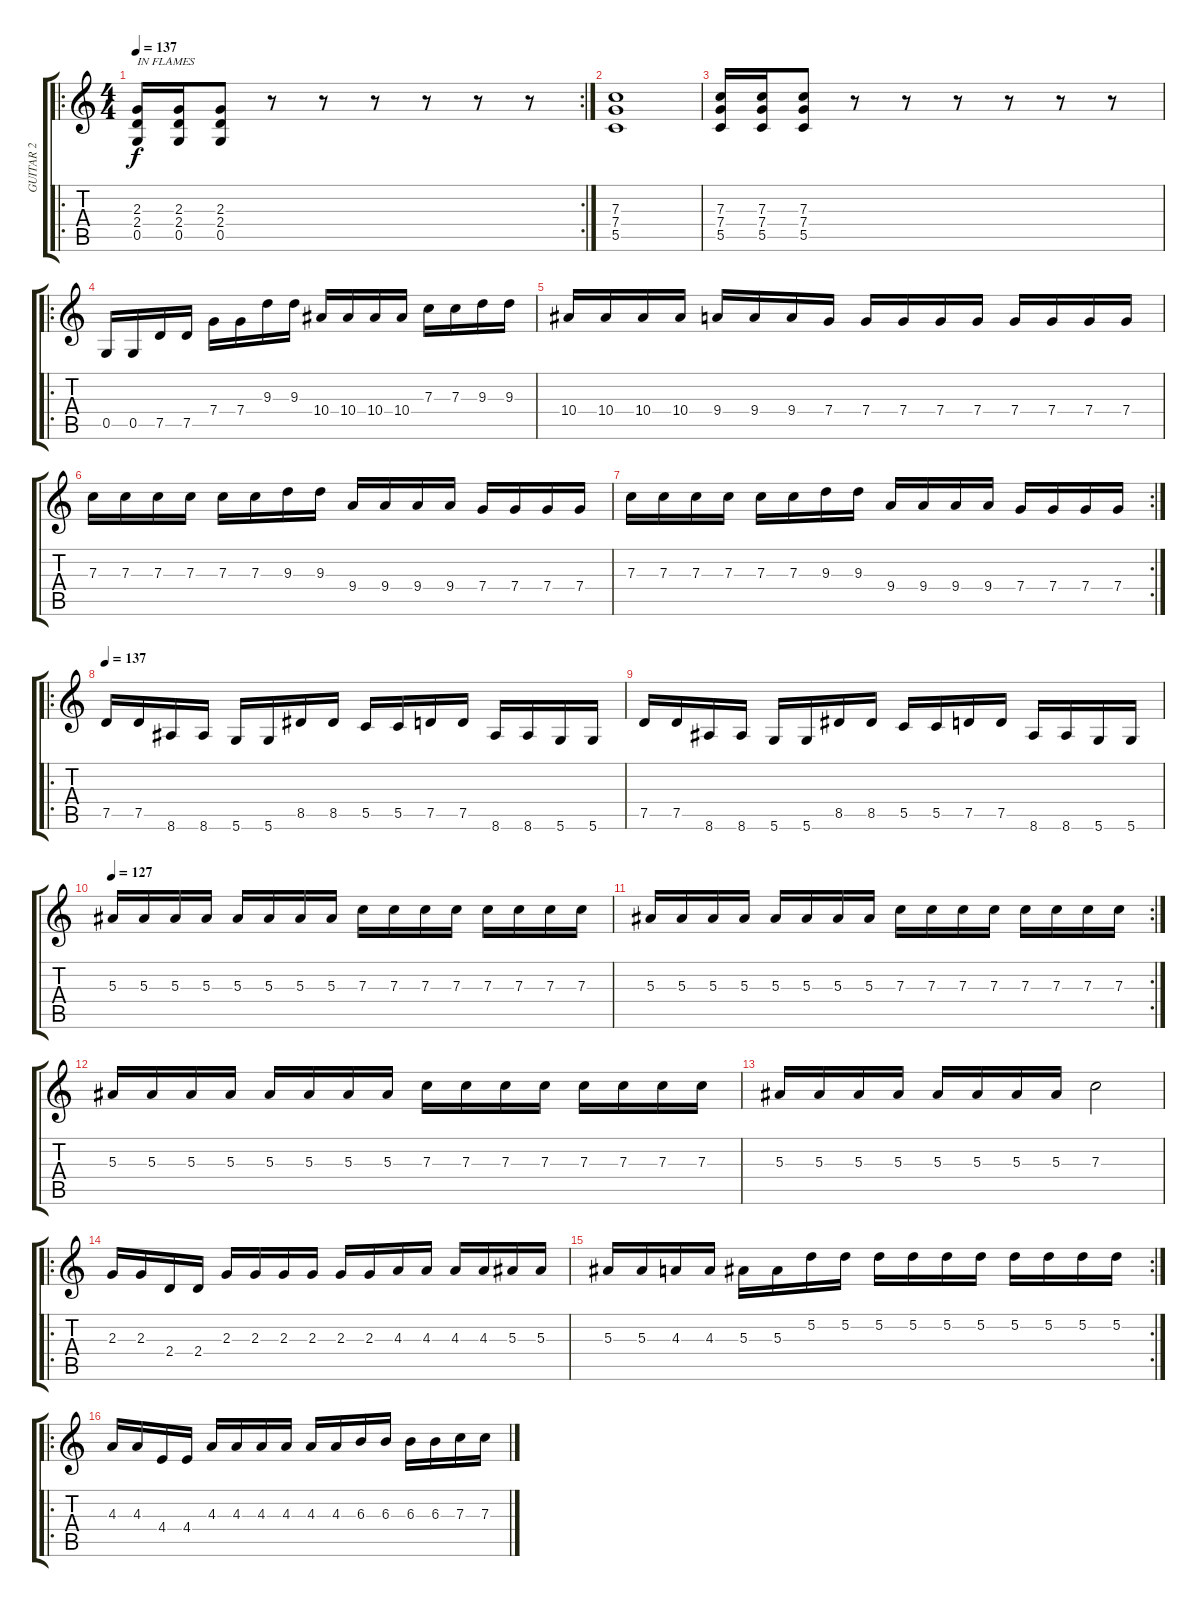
\track ("GUITAR 2" "GUITAR 2") {instrument distortionguitar}
\staff {score tabs}
\tuning (D4 A3 F3 C3 G2 D2) {hide}
\ro
\rc 2
\ts (4 4)
\tempo 137
\clef g2
\ks c
(2.3 2.4 0.5).16{txt "IN FLAMES" dy f instrument distortionguitar} (2.3 2.4 0.5).16 (2.3 2.4 0.5).8 r.8 r.8 r.8 r.8 r.8 r.8 |
(7.3 7.4 5.5).1 |
(7.3 7.4 5.5).16 (7.3 7.4 5.5).16 (7.3 7.4 5.5).8 r.8 r.8 r.8 r.8 r.8 r.8 |
\ro
0.5.16 0.5.16 7.5.16 7.5.16 7.4.16 7.4.16 9.3.16 9.3.16 10.4.16 10.4.16 10.4.16 10.4.16 7.3.16 7.3.16 9.3.16 9.3.16 |
10.4.16 10.4.16 10.4.16 10.4.16 9.4.16 9.4.16 9.4.16 7.4.16 7.4.16 7.4.16 7.4.16 7.4.16 7.4.16 7.4.16 7.4.16 7.4.16 |
7.3.16 7.3.16 7.3.16 7.3.16 7.3.16 7.3.16 9.3.16 9.3.16 9.4.16 9.4.16 9.4.16 9.4.16 7.4.16 7.4.16 7.4.16 7.4.16 |
\rc 2
7.3.16 7.3.16 7.3.16 7.3.16 7.3.16 7.3.16 9.3.16 9.3.16 9.4.16 9.4.16 9.4.16 9.4.16 7.4.16 7.4.16 7.4.16 7.4.16 |
\ro
\tempo 137
7.5.16 7.5.16 8.6.16 8.6.16 5.6.16 5.6.16 8.5.16 8.5.16 5.5.16 5.5.16 7.5.16 7.5.16 8.6.16 8.6.16 5.6.16 5.6.16 |
7.5.16 7.5.16 8.6.16 8.6.16 5.6.16 5.6.16 8.5.16 8.5.16 5.5.16 5.5.16 7.5.16 7.5.16 8.6.16 8.6.16 5.6.16 5.6.16 |
\tempo 127
5.3.16 5.3.16 5.3.16 5.3.16 5.3.16 5.3.16 5.3.16 5.3.16 7.3.16 7.3.16 7.3.16 7.3.16 7.3.16 7.3.16 7.3.16 7.3.16 |
\rc 2
5.3.16 5.3.16 5.3.16 5.3.16 5.3.16 5.3.16 5.3.16 5.3.16 7.3.16 7.3.16 7.3.16 7.3.16 7.3.16 7.3.16 7.3.16 7.3.16 |
5.3.16 5.3.16 5.3.16 5.3.16 5.3.16 5.3.16 5.3.16 5.3.16 7.3.16 7.3.16 7.3.16 7.3.16 7.3.16 7.3.16 7.3.16 7.3.16 |
5.3.16 5.3.16 5.3.16 5.3.16 5.3.16 5.3.16 5.3.16 5.3.16 7.3.2 |
\ro
2.3.16 2.3.16 2.4.16 2.4.16 2.3.16 2.3.16 2.3.16 2.3.16 2.3.16 2.3.16 4.3.16 4.3.16 4.3.16 4.3.16 5.3.16 5.3.16 |
\rc 2
5.3.16 5.3.16 4.3.16 4.3.16 5.3.16 5.3.16 5.2.16 5.2.16 5.2.16 5.2.16 5.2.16 5.2.16 5.2.16 5.2.16 5.2.16 5.2.16 |
\ro
4.3.16 4.3.16 4.4.16 4.4.16 4.3.16 4.3.16 4.3.16 4.3.16 4.3.16 4.3.16 6.3.16 6.3.16 6.3.16 6.3.16 7.3.16 7.3.16
